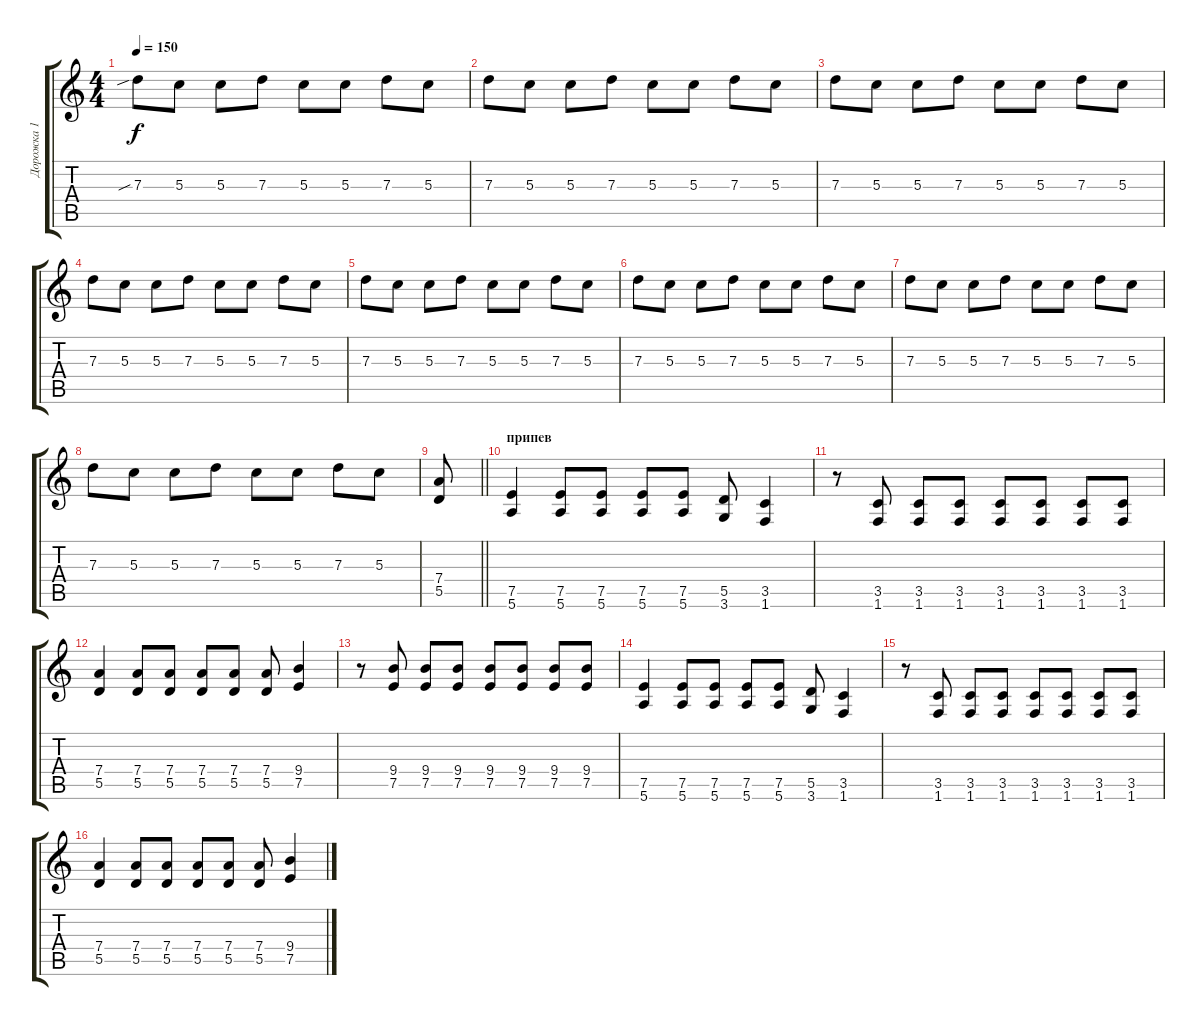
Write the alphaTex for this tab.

\track ("Дорожка 1" "Дорожка 1") {instrument overdrivenguitar}
\staff {score tabs}
\tuning (E4 B3 G3 D3 A2 E2) {hide}
\ts (4 4)
\tempo 150
\clef g2
\ks c
7.3{sib}.8{dy f} 5.3.8 5.3.8 7.3.8 5.3.8 5.3.8 7.3.8 5.3.8 |
7.3.8 5.3.8 5.3.8 7.3.8 5.3.8 5.3.8 7.3.8 5.3.8 |
7.3.8 5.3.8 5.3.8 7.3.8 5.3.8 5.3.8 7.3.8 5.3.8 |
7.3.8 5.3.8 5.3.8 7.3.8 5.3.8 5.3.8 7.3.8 5.3.8 |
7.3.8 5.3.8 5.3.8 7.3.8 5.3.8 5.3.8 7.3.8 5.3.8 |
7.3.8 5.3.8 5.3.8 7.3.8 5.3.8 5.3.8 7.3.8 5.3.8 |
7.3.8 5.3.8 5.3.8 7.3.8 5.3.8 5.3.8 7.3.8 5.3.8 |
7.3.8 5.3.8 5.3.8 7.3.8 5.3.8 5.3.8 7.3.8 5.3.8 |
\barLineRight lightlight
(7.4 5.5).8 |
\section ("" "припев")
(7.5 5.6).4 (7.5 5.6).8 (7.5 5.6).8 (7.5 5.6).8 (7.5 5.6).8 (5.5 3.6).8 (3.5 1.6).4 |
r.8 (3.5 1.6).8 (3.5 1.6).8 (3.5 1.6).8 (3.5 1.6).8 (3.5 1.6).8 (3.5 1.6).8 (3.5 1.6).8 |
(7.4 5.5).4 (7.4 5.5).8 (7.4 5.5).8 (7.4 5.5).8 (7.4 5.5).8 (7.4 5.5).8 (9.4 7.5).4 |
r.8 (9.4 7.5).8 (9.4 7.5).8 (9.4 7.5).8 (9.4 7.5).8 (9.4 7.5).8 (9.4 7.5).8 (9.4 7.5).8 |
(7.5 5.6).4 (7.5 5.6).8 (7.5 5.6).8 (7.5 5.6).8 (7.5 5.6).8 (5.5 3.6).8 (3.5 1.6).4 |
r.8 (3.5 1.6).8 (3.5 1.6).8 (3.5 1.6).8 (3.5 1.6).8 (3.5 1.6).8 (3.5 1.6).8 (3.5 1.6).8 |
(7.4 5.5).4 (7.4 5.5).8 (7.4 5.5).8 (7.4 5.5).8 (7.4 5.5).8 (7.4 5.5).8 (9.4 7.5).4
